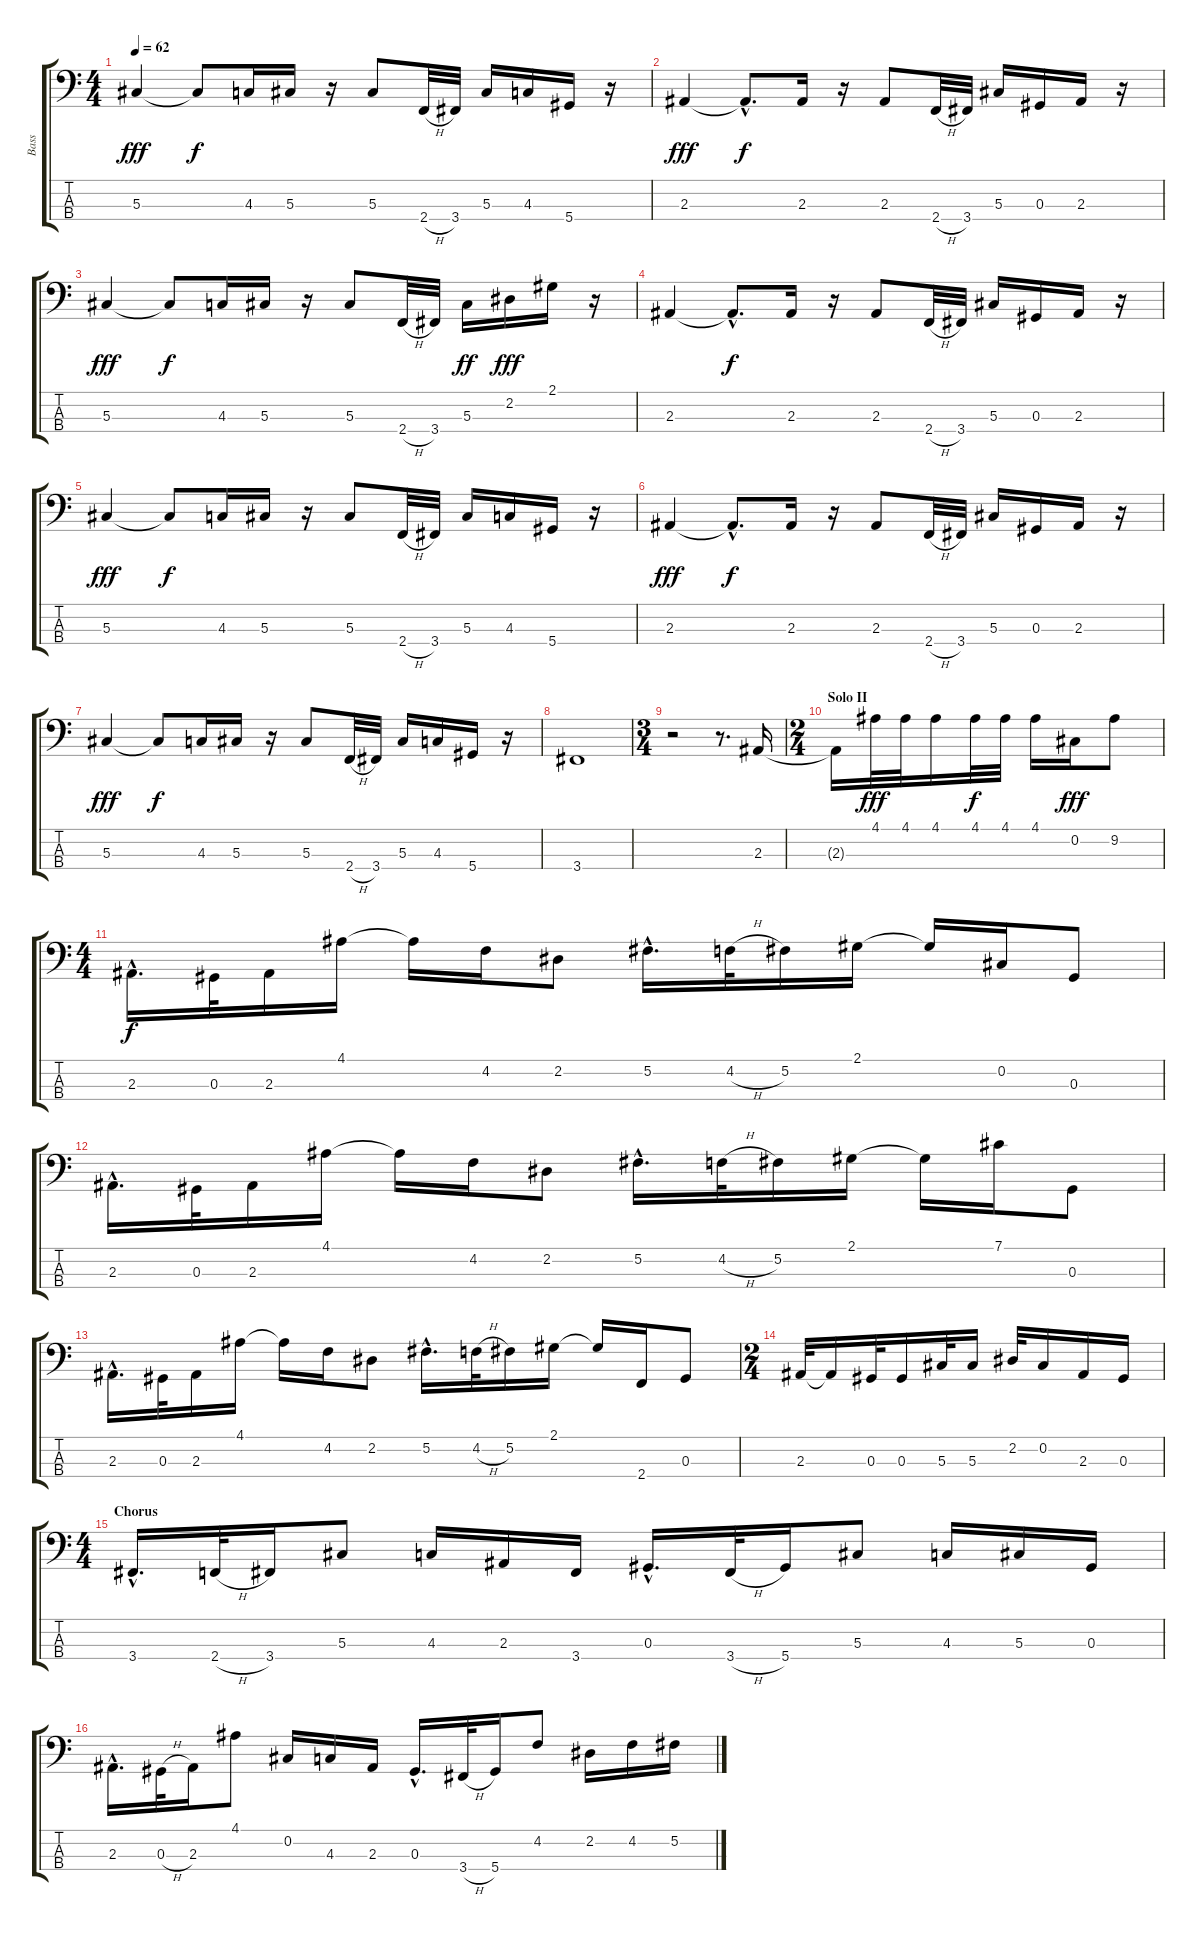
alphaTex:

\track ("Bass" "Bass") {instrument electricbasspick}
\staff {score tabs}
\tuning (Gb2 Db2 Ab1 Eb1) {hide}
\ts (4 4)
\tempo 62
\clef f4
\ks c
5.3.4{dy fff} 5.3{t}.8{dy f} 4.3.16 5.3.16 r.16 5.3.8 2.4{h}.32 3.4.32 5.3.16 4.3.16 5.4.16 r.16 |
2.3.4{dy fff} 2.3{hac t}.8{d dy f} 2.3.16 r.16 2.3.8 2.4{h}.32 3.4.32 5.3.16 0.3.16 2.3.16 r.16 |
5.3.4{dy fff} 5.3{t}.8{dy f} 4.3.16 5.3.16 r.16 5.3.8 2.4{h}.32 3.4.32 5.3.16{dy ff} 2.2.16{dy fff} 2.1.16 r.16 |
2.3.4 2.3{hac t}.8{d dy f} 2.3.16 r.16 2.3.8 2.4{h}.32 3.4.32 5.3.16 0.3.16 2.3.16 r.16 |
5.3.4{dy fff} 5.3{t}.8{dy f} 4.3.16 5.3.16 r.16 5.3.8 2.4{h}.32 3.4.32 5.3.16 4.3.16 5.4.16 r.16 |
2.3.4{dy fff} 2.3{hac t}.8{d dy f} 2.3.16 r.16 2.3.8 2.4{h}.32 3.4.32 5.3.16 0.3.16 2.3.16 r.16 |
5.3.4{dy fff} 5.3{t}.8{dy f} 4.3.16 5.3.16 r.16 5.3.8 2.4{h}.32 3.4.32 5.3.16 4.3.16 5.4.16 r.16 |
3.4.1 |
\ts (3 4)
r.2 r.8{d} 2.3.16 |
\ts (2 4)
\section ("" "Solo II")
2.3{t}.16 4.1.32{dy fff} 4.1.32 4.1.16 4.1.32{dy f} 4.1.32 4.1.16 0.2.16{dy fff} 9.2.8 |
\ts (4 4)
2.3{hac}.16{d dy f} 0.3.32 2.3.16 4.1.16 4.1{t}.16 4.2.16 2.2.8 5.2{hac}.16{d} 4.2{h}.32 5.2.16 2.1.16 2.1{t}.16 0.2.16 0.3.8 |
2.3{hac}.16{d} 0.3.32 2.3.16 4.1.16 4.1{t}.16 4.2.16 2.2.8 5.2{hac}.16{d} 4.2{h}.32 5.2.16 2.1.16 2.1{t}.16 7.1.16 0.3.8 |
2.3{hac}.16{d} 0.3.32 2.3.16 4.1.16 4.1{t}.16 4.2.16 2.2.8 5.2{hac}.16{d} 4.2{h}.32 5.2.16 2.1.16 2.1{t}.16 2.4.16 0.3.8 |
\ts (2 4)
2.3.32 2.3{t}.16 0.3.32 0.3.16 5.3.32 5.3.16 2.2.32 0.2.16 2.3.16 0.3.16 |
\ts (4 4)
\section ("" "Chorus")
3.4{hac}.16{d} 2.4{h}.32 3.4.16 5.3.8 4.3.16 2.3.16 3.4.16 0.3{hac}.16{d} 3.4{h}.32 5.4.16 5.3.8 4.3.16 5.3.16 0.3.16 |
2.3{hac}.16{d} 0.3{h}.32 2.3.16 4.1.8 0.2.16 4.3.16 2.3.16 0.3{hac}.16{d} 3.4{h}.32 5.4.16 4.2.8 2.2.16 4.2.16 5.2.16
